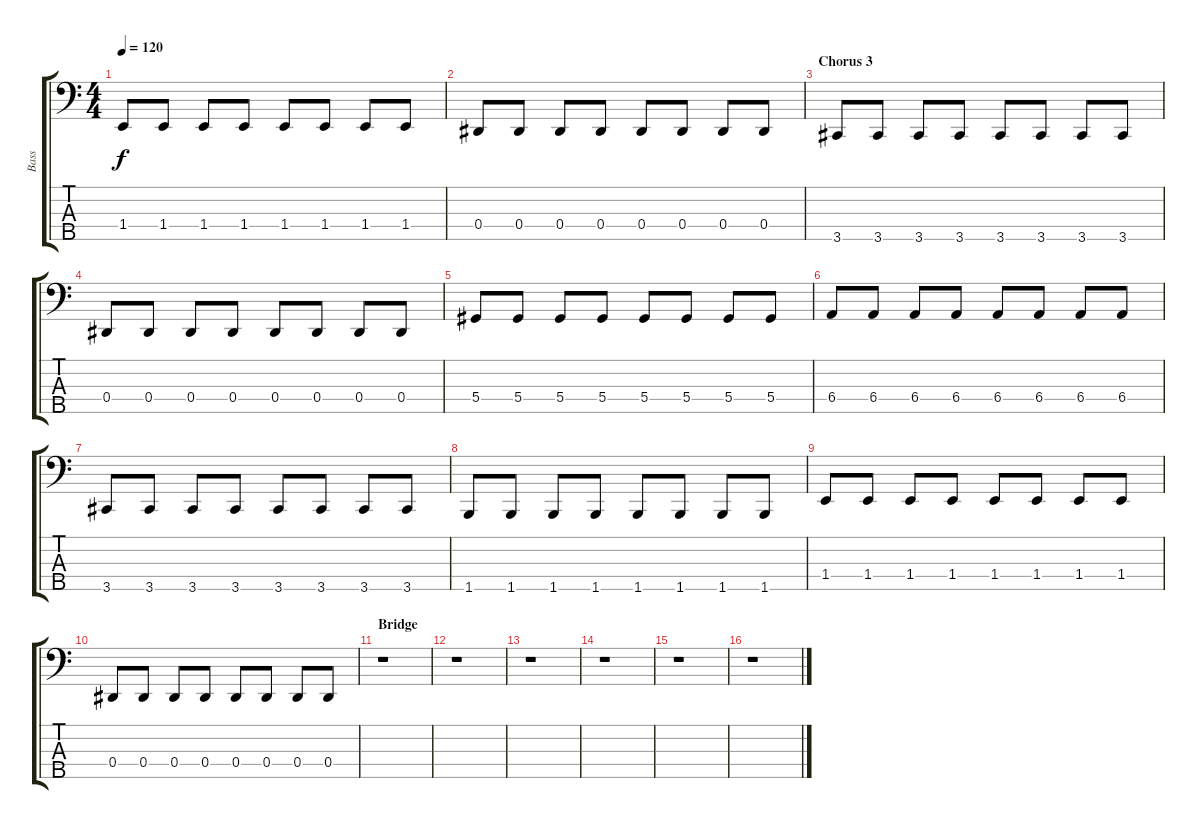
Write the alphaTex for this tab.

\track ("Bass" "Bass") {instrument electricbasspick}
\staff {score tabs}
\tuning (Gb2 Db2 Ab1 Eb1 Bb0) {hide}
\ts (4 4)
\tempo 120
\clef f4
\ks c
1.4.8{dy f} 1.4.8 1.4.8 1.4.8 1.4.8 1.4.8 1.4.8 1.4.8 |
0.4.8 0.4.8 0.4.8 0.4.8 0.4.8 0.4.8 0.4.8 0.4.8 |
\section ("" "Chorus 3")
3.5.8 3.5.8 3.5.8 3.5.8 3.5.8 3.5.8 3.5.8 3.5.8 |
0.4.8 0.4.8 0.4.8 0.4.8 0.4.8 0.4.8 0.4.8 0.4.8 |
5.4.8 5.4.8 5.4.8 5.4.8 5.4.8 5.4.8 5.4.8 5.4.8 |
6.4.8 6.4.8 6.4.8 6.4.8 6.4.8 6.4.8 6.4.8 6.4.8 |
3.5.8 3.5.8 3.5.8 3.5.8 3.5.8 3.5.8 3.5.8 3.5.8 |
1.5.8 1.5.8 1.5.8 1.5.8 1.5.8 1.5.8 1.5.8 1.5.8 |
1.4.8 1.4.8 1.4.8 1.4.8 1.4.8 1.4.8 1.4.8 1.4.8 |
0.4.8 0.4.8 0.4.8 0.4.8 0.4.8 0.4.8 0.4.8 0.4.8 |
\section ("" "Bridge")
r.1 |
r.1 |
r.1 |
r.1 |
r.1 |
r.1
